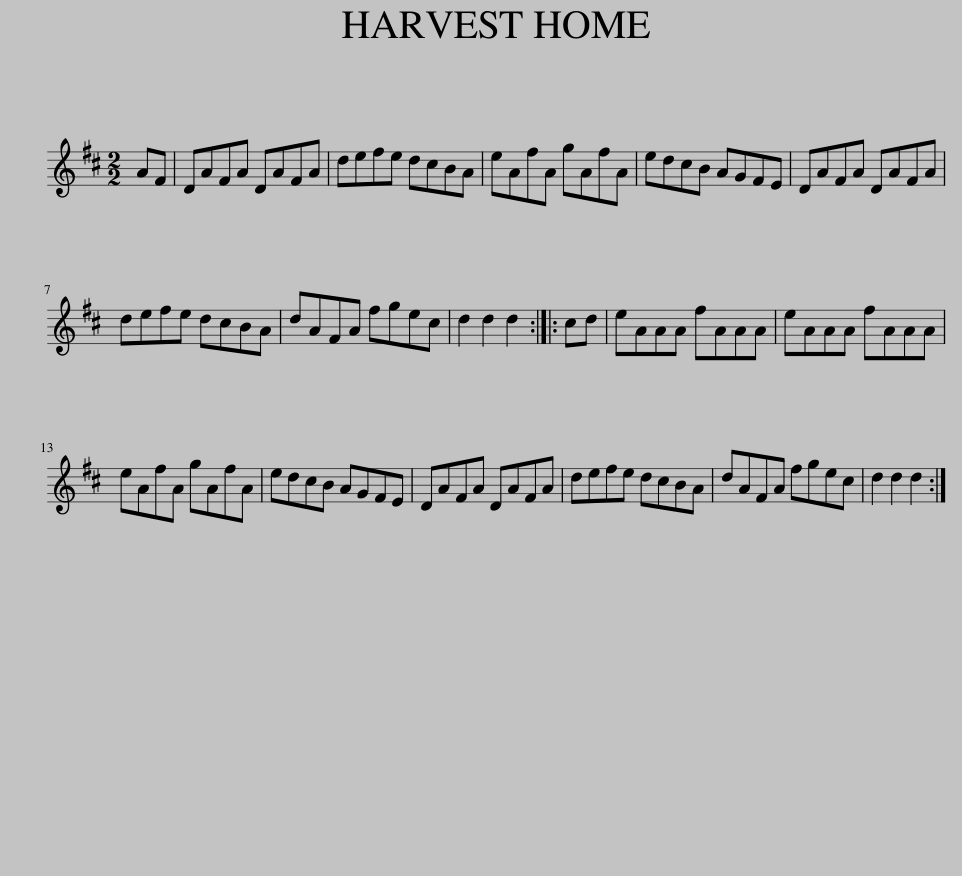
X:1
L:1/8
M:2/2
I:linebreak $
K:D
V:1 treble
V:1
 AF | DAFA DAFA | defe dcBA | eAfA gAfA | edcB AGFE | %5
 DAFA DAFA |$ defe dcBA | dAFA fgec | d2 d2 d2 :: cd | %10
 eAAA fAAA | eAAA fAAA |$ eAfA gAfA | edcB AGFE | DAFA DAFA | %15
 defe dcBA | dAFA fgec | d2 d2 d2 :| %18
